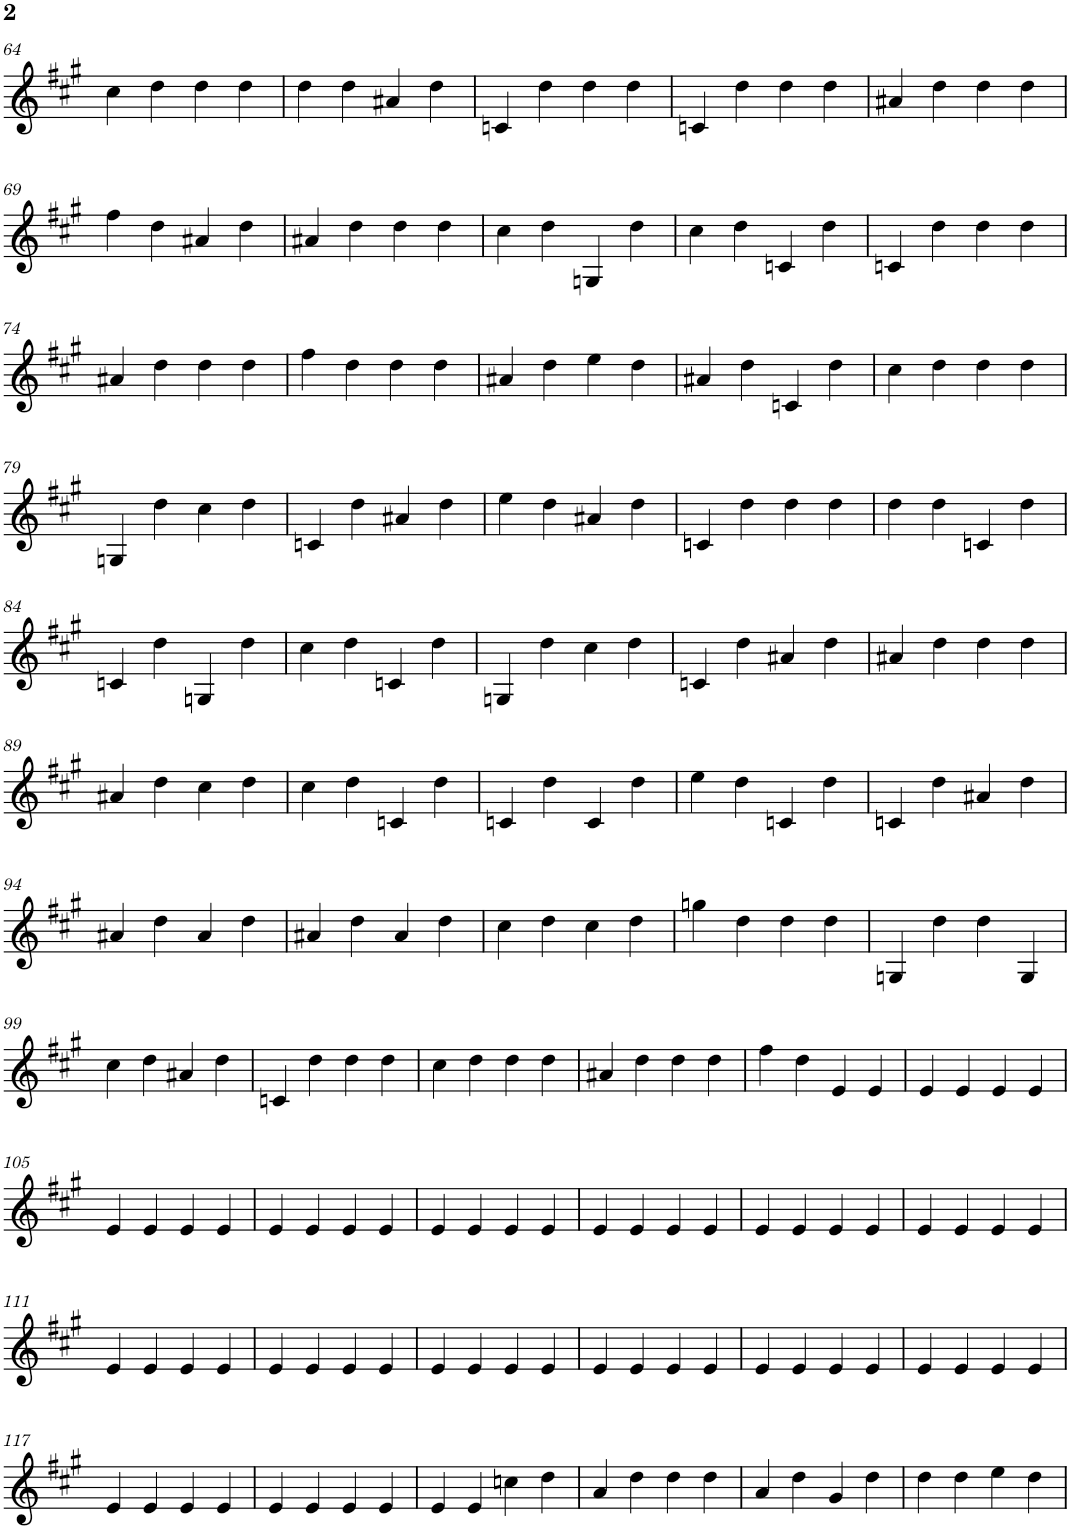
**kern
*part1
*staff1
*I"Piano
*I'Pno.
!!LO:PB:g=z
*clefG2
*k[f#c#g#]
*M4/4
=64
4cc#\
4dd\
4dd\
4dd\
=65
4dd\
4dd\
4a#X/
4dd\
=66
4cn/
4dd\
4dd\
4dd\
=67
4cn/
4dd\
4dd\
4dd\
=68
4a#X/
4dd\
4dd\
4dd\
!!LO:LB:g=z
=69
4ff#\
4dd\
4a#X/
4dd\
=70
4a#X/
4dd\
4dd\
4dd\
=71
4cc#\
4dd\
4Gn/
4dd\
=72
4cc#\
4dd\
4cn/
4dd\
=73
4cn/
4dd\
4dd\
4dd\
!!LO:LB:g=z
=74
4a#X/
4dd\
4dd\
4dd\
=75
4ff#\
4dd\
4dd\
4dd\
=76
4a#X/
4dd\
4ee\
4dd\
=77
4a#X/
4dd\
4cn/
4dd\
=78
4cc#\
4dd\
4dd\
4dd\
!!LO:LB:g=z
=79
4Gn/
4dd\
4cc#\
4dd\
=80
4cn/
4dd\
4a#X/
4dd\
=81
4ee\
4dd\
4a#X/
4dd\
=82
4cn/
4dd\
4dd\
4dd\
=83
4dd\
4dd\
4cn/
4dd\
!!LO:LB:g=z
=84
4cn/
4dd\
4Gn/
4dd\
=85
4cc#\
4dd\
4cn/
4dd\
=86
4Gn/
4dd\
4cc#\
4dd\
=87
4cn/
4dd\
4a#X/
4dd\
=88
4a#X/
4dd\
4dd\
4dd\
!!LO:LB:g=z
=89
4a#X/
4dd\
4cc#\
4dd\
=90
4cc#\
4dd\
4cn/
4dd\
=91
4cn/
4dd\
4c/
4dd\
=92
4ee\
4dd\
4cn/
4dd\
=93
4cn/
4dd\
4a#X/
4dd\
!!LO:LB:g=z
=94
4a#X/
4dd\
4a#/
4dd\
=95
4a#X/
4dd\
4a#/
4dd\
=96
4cc#\
4dd\
4cc#\
4dd\
=97
4ggn\
4dd\
4dd\
4dd\
=98
4Gn/
4dd\
4dd\
4G/
!!LO:LB:g=z
=99
4cc#\
4dd\
4a#X/
4dd\
=100
4cn/
4dd\
4dd\
4dd\
=101
4cc#\
4dd\
4dd\
4dd\
=102
4a#X/
4dd\
4dd\
4dd\
=103
4ff#\
4dd\
4e/
4e/
=104
4e/
4e/
4e/
4e/
!!LO:LB:g=z
=105
4e/
4e/
4e/
4e/
=106
4e/
4e/
4e/
4e/
=107
4e/
4e/
4e/
4e/
=108
4e/
4e/
4e/
4e/
=109
4e/
4e/
4e/
4e/
=110
4e/
4e/
4e/
4e/
!!LO:LB:g=z
=111
4e/
4e/
4e/
4e/
=112
4e/
4e/
4e/
4e/
=113
4e/
4e/
4e/
4e/
=114
4e/
4e/
4e/
4e/
=115
4e/
4e/
4e/
4e/
=116
4e/
4e/
4e/
4e/
!!LO:LB:g=z
=117
4e/
4e/
4e/
4e/
=118
4e/
4e/
4e/
4e/
=119
4e/
4e/
4ccn\
4dd\
=120
4a/
4dd\
4dd\
4dd\
=121
4a/
4dd\
4g#/
4dd\
=122
4dd\
4dd\
4ee\
4dd\
=
*-
